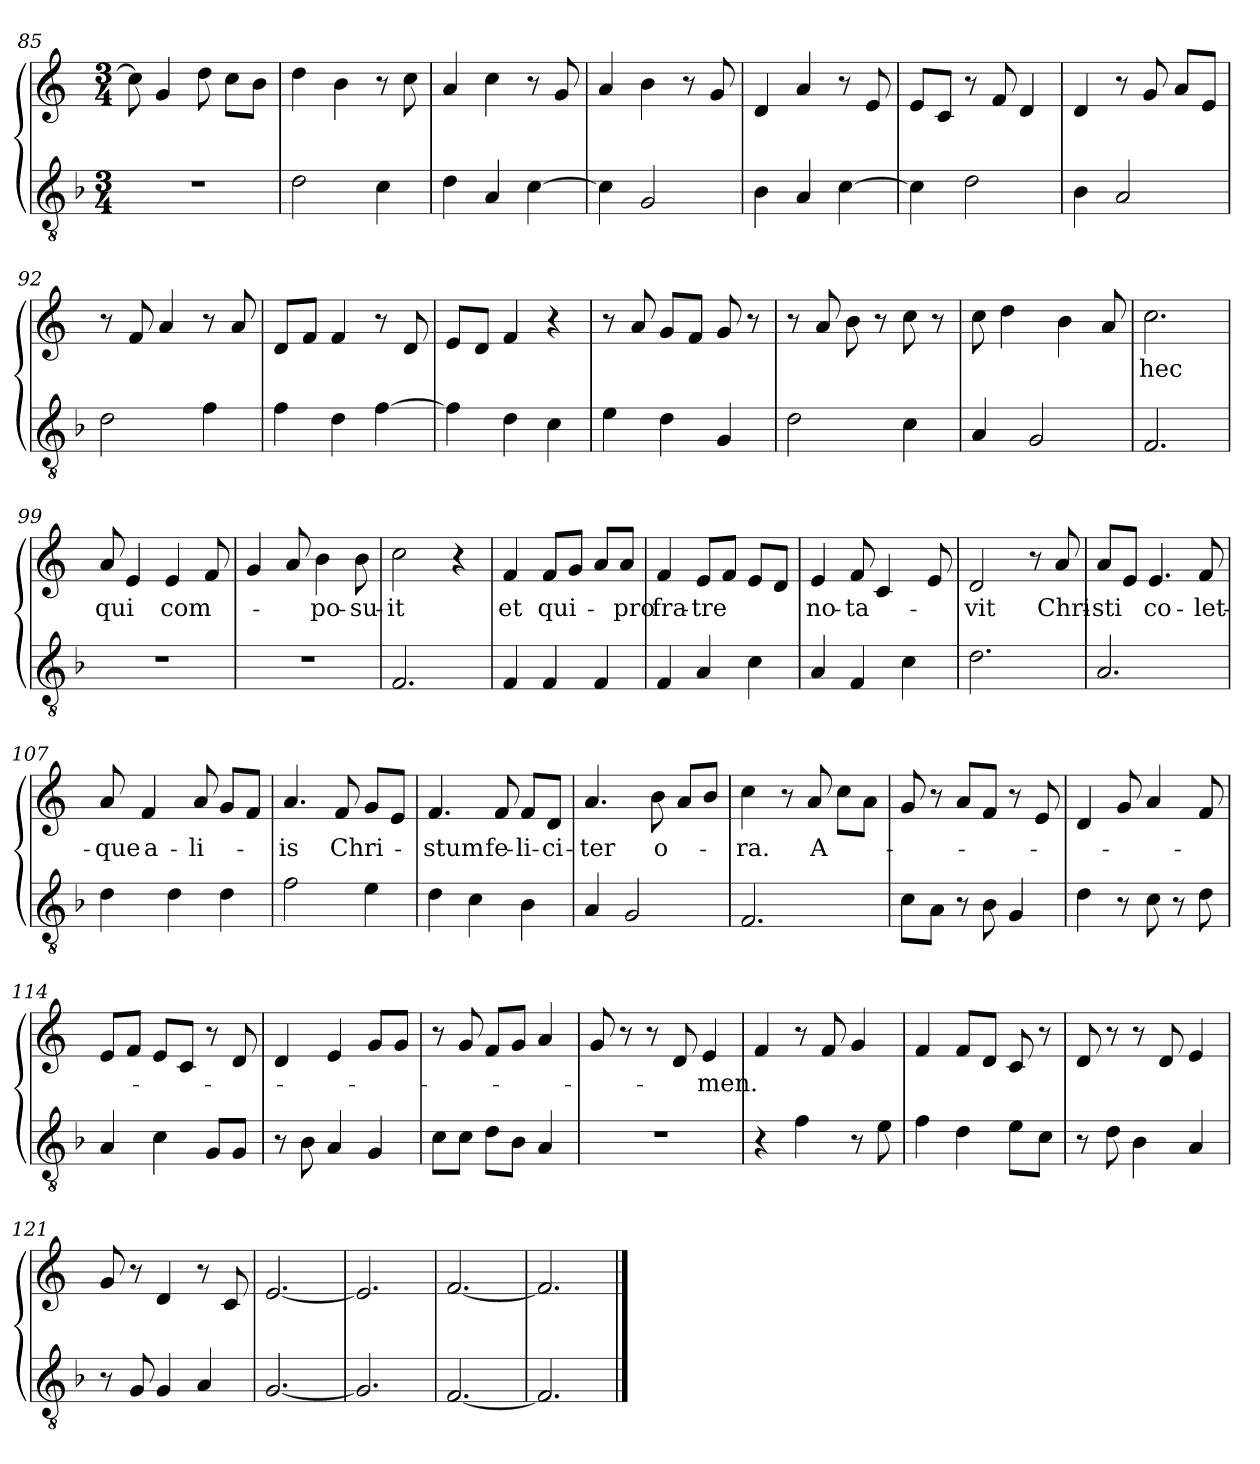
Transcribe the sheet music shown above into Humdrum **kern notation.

**kern	**kern	**text
*part2	*part1	*part1
*staff2	*staff1	*staff1
*clefGv2	*clefG2	*
*k[b-]	*k[]	*
*F:	*C:	*
*M3/4	*M3/4	*
=85	=85	=85
2.r	8cc\]	.
.	4g/	.
.	8dd\	.
.	8cc\L	.
.	8b\J	.
=86	=86	=86
2d\	4dd\	.
.	4b\	.
4c\	8r	.
.	8cc\	.
=87	=87	=87
4d\	4a/	.
4A/	4cc\	.
[>4c\	8r	.
.	8g/	.
=88	=88	=88
4c\]	4a/	.
2G/	4b\	.
.	8r	.
.	8g/	.
!!LO:PB:g=z
=89	=89	=89
4B-\	4d/	.
4A/	4a/	.
[>4c\	8r	.
.	8e/	.
=90	=90	=90
4c\]	8e/L	.
.	8c/J	.
2d\	8r	.
.	8f/	.
.	4d/	.
=91	=91	=91
4B-\	4d/	.
2A/	8r	.
.	8g/	.
.	8a/L	.
.	8e/J	.
=92	=92	=92
2d\	8r	.
.	8f/	.
.	4a/	.
4f\	8r	.
.	8a/	.
=93	=93	=93
4f\	8d/L	.
.	8f/J	.
4d\	4f/	.
[>4f\	8r	.
.	8d/	.
=94	=94	=94
4f\]	8e/L	.
.	8d/J	.
4d\	4f/	.
4c\	4r	.
=95	=95	=95
4e\	8r	.
.	8a/	.
4d\	8g/L	.
.	8f/J	.
4G/	8g/	.
.	8r	.
=96	=96	=96
2d\	8r	.
.	8a/	.
.	8b\	.
.	8r	.
4c\	8cc\	.
.	8r	.
=97	=97	=97
4A/	8cc\	.
.	4dd\	.
2G/	.	.
.	4b\	.
.	8a/	.
!!LO:LB:g=z
=98	=98	=98
!	!	!LO:LY:b
2.F/	2.cc\	hec
=99	=99	=99
!	!	!LO:LY:b
2.r	8a/	qui
.	4e/	.
!	!	!LO:LY:b
.	4e/	com-
.	8f/	.
=100	=100	=100
2.r	4g/	.
.	8a/	.
!	!	!LO:LY:b
.	4b\	-po-
!	!	!LO:LY:b
.	8b\	-su-
=101	=101	=101
!	!	!LO:LY:b
2.F/	2cc\	-it
.	4r	.
=102	=102	=102
!	!	!LO:LY:b
4F/	4f/	et
!	!	!LO:LY:b
4F/	8f/L	qui-
.	8g/J	.
4F/	8a/L	.
!	!	!LO:LY:b
.	8a/J	-pro
=103	=103	=103
!	!	!LO:LY:b
4F/	4f/	fra-
!	!	!LO:LY:b
4A/	8e/L	-tre
.	8f/J	.
4c\	8e/L	.
.	8d/J	.
=104	=104	=104
!	!	!LO:LY:b
4A/	4e/	no-
!	!	!LO:LY:b
4F/	8f/	-ta-
.	4c/	.
4c\	.	.
.	8e/	.
=105	=105	=105
!	!	!LO:LY:b
2.d\	2d/	-vit
.	8r	.
!	!	!LO:LY:b
.	8a/	Chri-
=106	=106	=106
!	!	!LO:LY:b
2.A/	8a/L	-sti
.	8e/J	.
!	!	!LO:LY:b
.	4.e/	co-
!	!	!LO:LY:b
.	8f/	-let-
=107	=107	=107
!	!	!LO:LY:b
4d\	8a/	-que
!	!	!LO:LY:b
.	4f/	a-
4d\	.	.
!	!	!LO:LY:b
.	8a/	-li-
4d\	8g/L	.
.	8f/J	.
!!LO:LB:g=z
=108	=108	=108
!	!	!LO:LY:b
2f\	4.a/	-is
!	!	!LO:LY:b
.	8f/	Chri-
4e\	8g/L	.
.	8e/J	.
=109	=109	=109
!	!	!LO:LY:b
4d\	4.f/	-stum
4c\	.	.
!	!	!LO:LY:b
.	8f/	fe-
!	!	!LO:LY:b
4B-\	8f/L	-li-
!	!	!LO:LY:b
.	8d/J	-ci-
=110	=110	=110
!	!	!LO:LY:b
4A/	4.a/	-ter
2G/	.	.
!	!	!LO:LY:b
.	8b\	o-
.	8a/L	.
.	8b/J	.
=111	=111	=111
!	!	!LO:LY:b
2.F/	4cc\	-ra.
.	8r	.
!	!	!LO:LY:b
.	8a/	A-
.	8cc\L	.
.	8a\J	.
=112	=112	=112
8c\L	8g/	.
8A\J	8r	.
8r	8a/L	.
8B-\	8f/J	.
4G/	8r	.
.	8e/	.
=113	=113	=113
4d\	4d/	.
8r	8g/	.
8c\	4a/	.
8r	.	.
8d\	8f/	.
=114	=114	=114
4A/	8e/L	.
.	8f/J	.
4c\	8e/L	.
.	8c/J	.
8G/L	8r	.
8G/J	8d/	.
=115	=115	=115
8r	4d/	.
8B-\	.	.
4A/	4e/	.
4G/	8g/L	.
.	8g/J	.
=116	=116	=116
8c\L	8r	.
8c\J	8g/	.
8d\L	8f/L	.
8B-\J	8g/J	.
4A/	4a/	.
!!LO:LB:g=z
=117	=117	=117
2.r	8g/	.
.	8r	.
.	8r	.
.	8d/	.
!	!	!LO:LY:b
.	4e/	-men.
=118	=118	=118
4r	4f/	.
4f\	8r	.
.	8f/	.
8r	4g/	.
8e\	.	.
=119	=119	=119
4f\	4f/	.
4d\	8f/L	.
.	8d/J	.
8e\L	8c/	.
8c\J	8r	.
=120	=120	=120
8r	8d/	.
8d\	8r	.
4B-\	8r	.
.	8d/	.
4A/	4e/	.
=121	=121	=121
8r	8g/	.
8G/	8r	.
4G/	4d/	.
4A/	8r	.
.	8c/	.
=122	=122	=122
[2.G/	[2.e/	.
=123	=123	=123
2.G/]	2.e/]	.
=124	=124	=124
[2.F/	[2.f/	.
=125	=125	=125
2.F/]	2.f/]	.
==	==	==
*-	*-	*-
